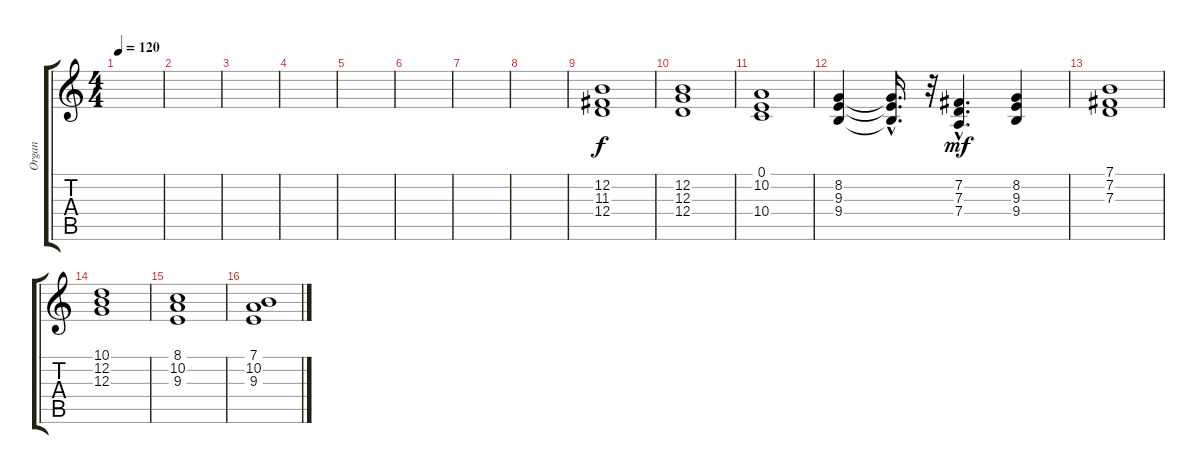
\track ("Organ" "Organ") {instrument reedorgan}
\staff {score tabs}
\tuning (E4 B3 G3 D3 A2 E2) {hide}
\ts (4 4)
\tempo 120
\clef g2
\ks c
|
|
|
|
|
|
|
|
(12.2 11.3 12.4).1{instrument choiraahs} |
(12.2 12.3 12.4).1 |
(0.1 10.2 10.4).1 |
(8.2 9.3 9.4).4 (8.2{hac t} 9.3{hac t} 9.4{hac t}).16{d dy f} r.32 (7.2{hac} 7.3{hac} 7.4{hac}).4{d dy mf} (8.2 9.3 9.4).4 |
(7.1 7.2 7.3).1 |
(10.1 12.2 12.3).1 |
(8.1 10.2 9.3).1 |
(7.1 10.2 9.3).1
